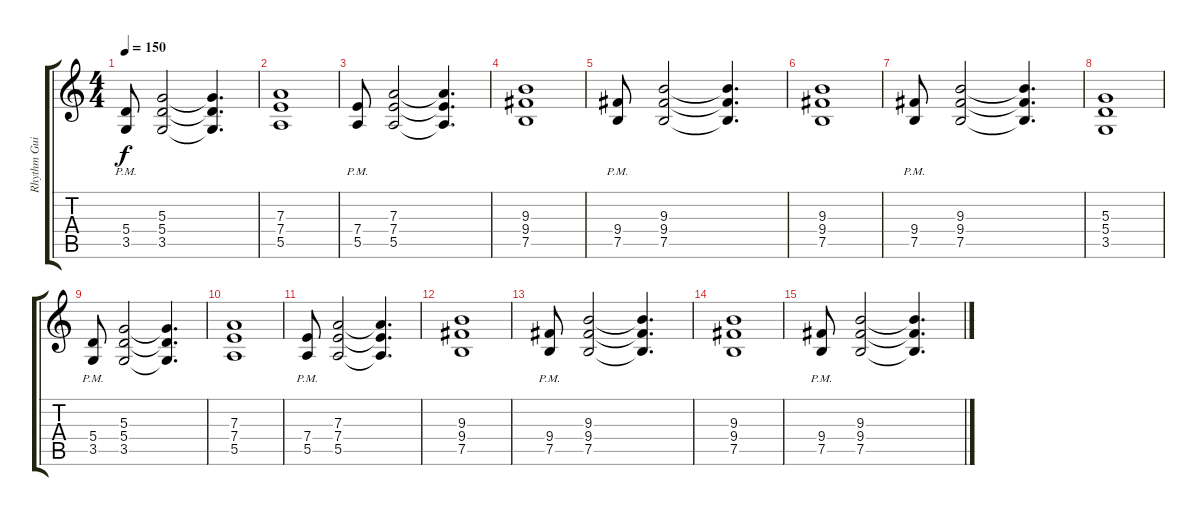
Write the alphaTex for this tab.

\track ("Rhythm Guitar" "Rhythm Gui") {instrument distortionguitar}
\staff {score tabs}
\tuning (B3 Gb3 D3 A2 E2 B1) {hide}
\ts (4 4)
\tempo 150
\clef g2
\ks c
(5.4{pm} 3.5{pm}).8{dy f} (5.3 5.4 3.5).2 (5.3{t} 5.4{t} 3.5{t}).4{d} |
(7.3 7.4 5.5).1 |
(7.4{pm} 5.5{pm}).8 (7.3 7.4 5.5).2 (7.3{t} 7.4{t} 5.5{t}).4{d} |
(9.3 9.4 7.5).1 |
(9.4{pm} 7.5{pm}).8 (9.3 9.4 7.5).2 (9.3{t} 9.4{t} 7.5{t}).4{d} |
(9.3 9.4 7.5).1 |
(9.4{pm} 7.5{pm}).8 (9.3 9.4 7.5).2 (9.3{t} 9.4{t} 7.5{t}).4{d} |
(5.3 5.4 3.5).1 |
(5.4{pm} 3.5{pm}).8 (5.3 5.4 3.5).2 (5.3{t} 5.4{t} 3.5{t}).4{d} |
(7.3 7.4 5.5).1 |
(7.4{pm} 5.5{pm}).8 (7.3 7.4 5.5).2 (7.3{t} 7.4{t} 5.5{t}).4{d} |
(9.3 9.4 7.5).1 |
(9.4{pm} 7.5{pm}).8 (9.3 9.4 7.5).2 (9.3{t} 9.4{t} 7.5{t}).4{d} |
(9.3 9.4 7.5).1 |
(9.4{pm} 7.5{pm}).8 (9.3 9.4 7.5).2 (9.3{t} 9.4{t} 7.5{t}).4{d}
